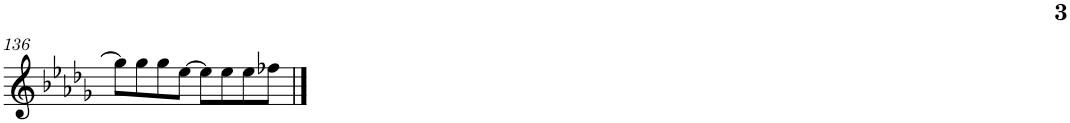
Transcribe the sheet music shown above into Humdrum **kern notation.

**kern
*part1
*staff1
*I"Piano
*I'Pno.
!!LO:PB:g=z
*clefG2
*k[b-e-a-d-g-]
*M4/4
=136
8gg-\L]
8gg-\
8gg-\
[8ee-\J
8ee-\L]
8ee-\
8ee-\
8ff-X\J
==
*-
